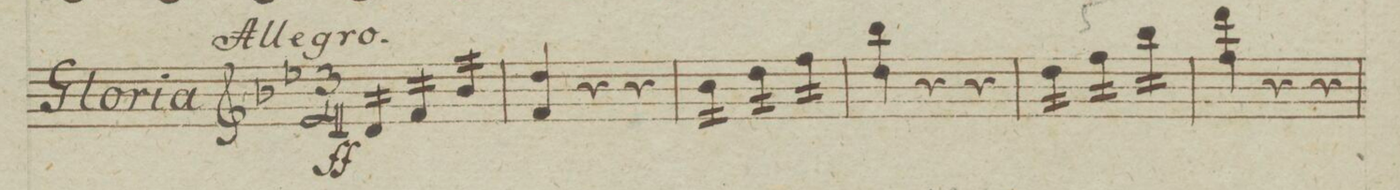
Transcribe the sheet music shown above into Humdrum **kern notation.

**kern	**dynam
*I"Violino Secondo.	*
*clefG2	*
*k[b-e-]	*
*M3/4	*
*tremolo	*
16d/LL	ff
16d/	.
16d/	.
16d/JJ	.
16f/LL	.
16f/	.
16f/	.
16f/JJ	.
16b-/LL	.
16b-/	.
16b-/	.
16b-/JJ	.
=2	=2
4dd 4f/	.
4r	.
4r	.
=3	=3
16b-\LL	.
16b-\	.
16b-\	.
16b-\JJ	.
16dd\LL	.
16dd\	.
16dd\	.
16dd\JJ	.
16ff\LL	.
16ff\	.
16ff\	.
16ff\JJ	.
=4	=4
4bb- 4dd\	.
4r	.
4r	.
=5	=5
16dd\LL	.
16dd\	.
16dd\	.
16dd\JJ	.
16ff\LL	.
16ff\	.
16ff\	.
16ff\JJ	.
16bb-\LL	.
16bb-\	.
16bb-\	.
16bb-\JJ	.
*Xtremolo	*
=6	=6
4ddd 4ff\	.
4r	.
4r	.
=7	=7
*-	*-
